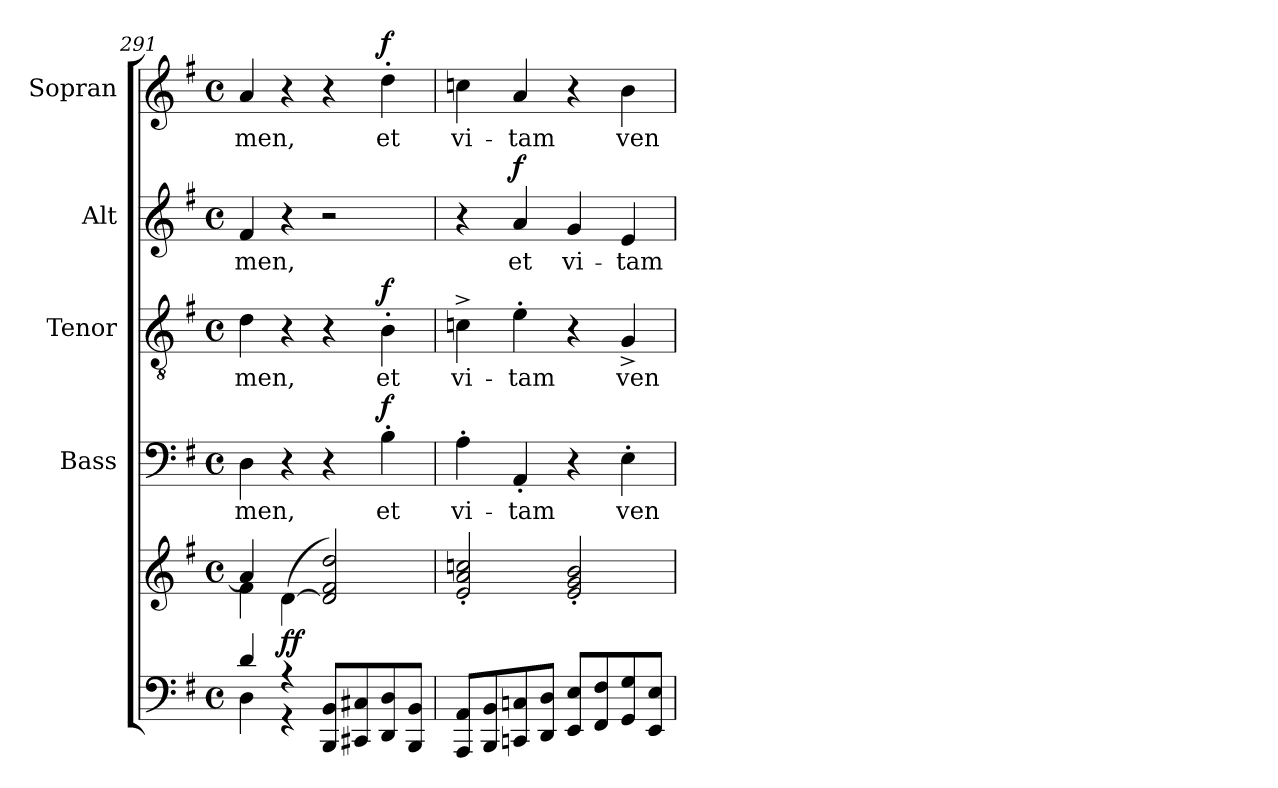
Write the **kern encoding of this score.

**kern	**kern	**dynam	**kern	**text	**dynam	**kern	**text	**dynam	**kern	**text	**dynam	**kern	**text	**dynam
*part5	*part5	*part5	*part4	*part4	*part4	*part3	*part3	*part3	*part2	*part2	*part2	*part1	*part1	*part1
*staff6	*staff5	*staff5/6	*staff4	*staff4	*staff4	*staff3	*staff3	*staff3	*staff2	*staff2	*staff2	*staff1	*staff1	*staff1
*	*	*	*I"Bass	*	*	*I"Tenor	*	*	*I"Alt	*	*	*I"Sopran	*	*
*	*	*	*I'B.	*	*	*I'T.	*	*	*I'A.	*	*	*I'S.	*	*
*clefF4	*clefG2	*	*clefF4	*	*	*clefGv2	*	*	*clefG2	*	*	*clefG2	*	*
*k[f#]	*k[f#]	*	*k[f#]	*	*	*k[f#]	*	*	*k[f#]	*	*	*k[f#]	*	*
*G:	*G:	*	*G:	*	*	*G:	*	*	*G:	*	*	*G:	*	*
*M4/4	*M4/4	*	*M4/4	*	*	*M4/4	*	*	*M4/4	*	*	*M4/4	*	*
*met(c)	*met(c)	*	*met(c)	*	*	*met(c)	*	*	*met(c)	*	*	*met(c)	*	*
=291	=291	=291	=291	=291	=291	=291	=291	=291	=291	=291	=291	=291	=291	=291
*^	*^	*	*	*	*	*	*	*	*	*	*	*	*	*
!	!	!	!	!	!	!LO:LY:b	!	!	!LO:LY:b	!	!	!LO:LY:b	!	!	!LO:LY:b	!
4d/	4D\	4a/]	4f#\	.	4D\	-men,	.	4d\	-men,	.	4f#/	-men,	.	4a/	-men,	.
!	!	!	!	!LO:DY:b	!	!	!	!	!	!	!	!	!	!	!	!
4r	4r	(>[<4d\	2.ryy	ff	4r	.	.	4r	.	.	4r	.	.	4r	.	.
8BBB/ 8BB/L	2ryy	2d/] 2f#/ 2dd/)	.	.	4r	.	.	4r	.	.	2r	.	.	4r	.	.
8CC#X/ 8C#X/	.	.	.	.	.	.	.	.	.	.	.	.	.	.	.	.
!	!	!	!	!	!	!LO:LY:b	!LO:DY:a	!	!LO:LY:b	!LO:DY:a	!	!	!	!	!LO:LY:b	!LO:DY:a
8DD/ 8D/	.	.	.	.	4B'>\	et	f	4B'>\	et	f	.	.	.	4dd'>\	et	f
8BBB/ 8BB/J	.	.	.	.	.	.	.	.	.	.	.	.	.	.	.	.
*v	*v	*	*	*	*	*	*	*	*	*	*	*	*	*	*	*
*	*v	*v	*	*	*	*	*	*	*	*	*	*	*	*	*
=292	=292	=292	=292	=292	=292	=292	=292	=292	=292	=292	=292	=292	=292	=292
!	!	!	!	!LO:LY:b	!	!	!LO:LY:b	!	!	!	!	!	!LO:LY:b	!
8AAA/ 8AA/L	2e/'< 2a/'< 2ccn/'<	.	4A'>\	vi-	.	4cn^>\	vi-	.	4r	.	.	4ccn\	vi-	.
8BBB/ 8BB/	.	.	.	.	.	.	.	.	.	.	.	.	.	.
!	!	!	!	!LO:LY:b	!	!	!LO:LY:b	!	!	!LO:LY:b	!LO:DY:a	!	!LO:LY:b	!
8CCn/ 8Cn/	.	.	4AA'</	-tam	.	4e'>\	-tam	.	4a/	et	f	4a/	-tam	.
8DD/ 8D/J	.	.	.	.	.	.	.	.	.	.	.	.	.	.
!	!	!	!	!	!	!	!	!	!	!LO:LY:b	!	!	!	!
8EE/ 8E/L	2e/'< 2g/'< 2b/'<	.	4r	.	.	4r	.	.	4g/	vi-	.	4r	.	.
8FF#/ 8F#/	.	.	.	.	.	.	.	.	.	.	.	.	.	.
!	!	!	!	!LO:LY:b	!	!	!LO:LY:b	!	!	!LO:LY:b	!	!	!LO:LY:b	!
8GG/ 8G/	.	.	4E'>\	ven-	.	4G^>/	ven-	.	4e/	-tam	.	4b\	ven-	.
8EE/ 8E/J	.	.	.	.	.	.	.	.	.	.	.	.	.	.
=	=	=	=	=	=	=	=	=	=	=	=	=	=	=
*-	*-	*-	*-	*-	*-	*-	*-	*-	*-	*-	*-	*-	*-	*-
